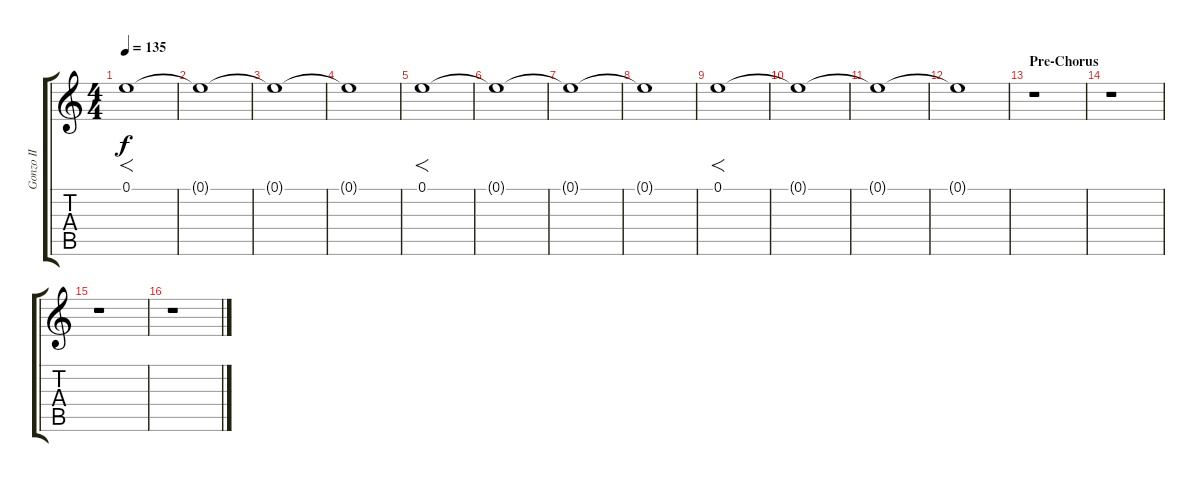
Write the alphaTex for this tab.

\track ("Gonzo II" "Gonzo II") {instrument overdrivenguitar}
\staff {score tabs}
\tuning (E4 B3 G3 D3 A2 E2) {hide}
\ts (4 4)
\tempo 135
\clef g2
\ks c
0.1.1{f dy f} |
0.1{t}.1 |
0.1{t}.1 |
0.1{t}.1 |
0.1.1{f} |
0.1{t}.1 |
0.1{t}.1 |
0.1{t}.1 |
0.1.1{f} |
0.1{t}.1 |
0.1{t}.1 |
0.1{t}.1 |
\section ("" "Pre-Chorus")
r.1 |
r.1 |
r.1 |
r.1
